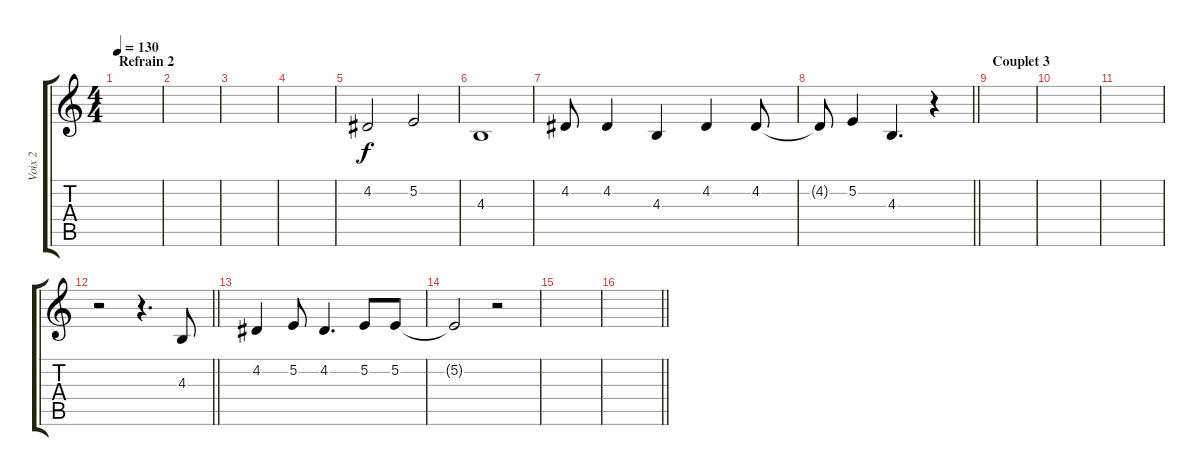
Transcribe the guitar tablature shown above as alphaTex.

\track ("Voix 2" "Voix 2") {instrument tenorsax}
\staff {score tabs}
\tuning (E4 B3 G3 D3 A2 E2) {hide}
\ts (4 4)
\section ("" "Refrain 2")
\tempo 130
\clef g2
\ks c
|
|
|
|
4.2.2 5.2.2 |
4.3.1 |
4.2.8 4.2.4 4.3.4 4.2.4 4.2.8 |
\barLineRight lightlight
4.2{t}.8 5.2.4 4.3.4{d} r.4 |
\section ("" "Couplet 3")
|
|
|
\barLineRight lightlight
r.2 r.4{d} 4.3.8 |
4.2.4 5.2.8 4.2.4{d} 5.2.8 5.2.8 |
5.2{t}.2 r.2 |
|
\barLineRight lightlight
